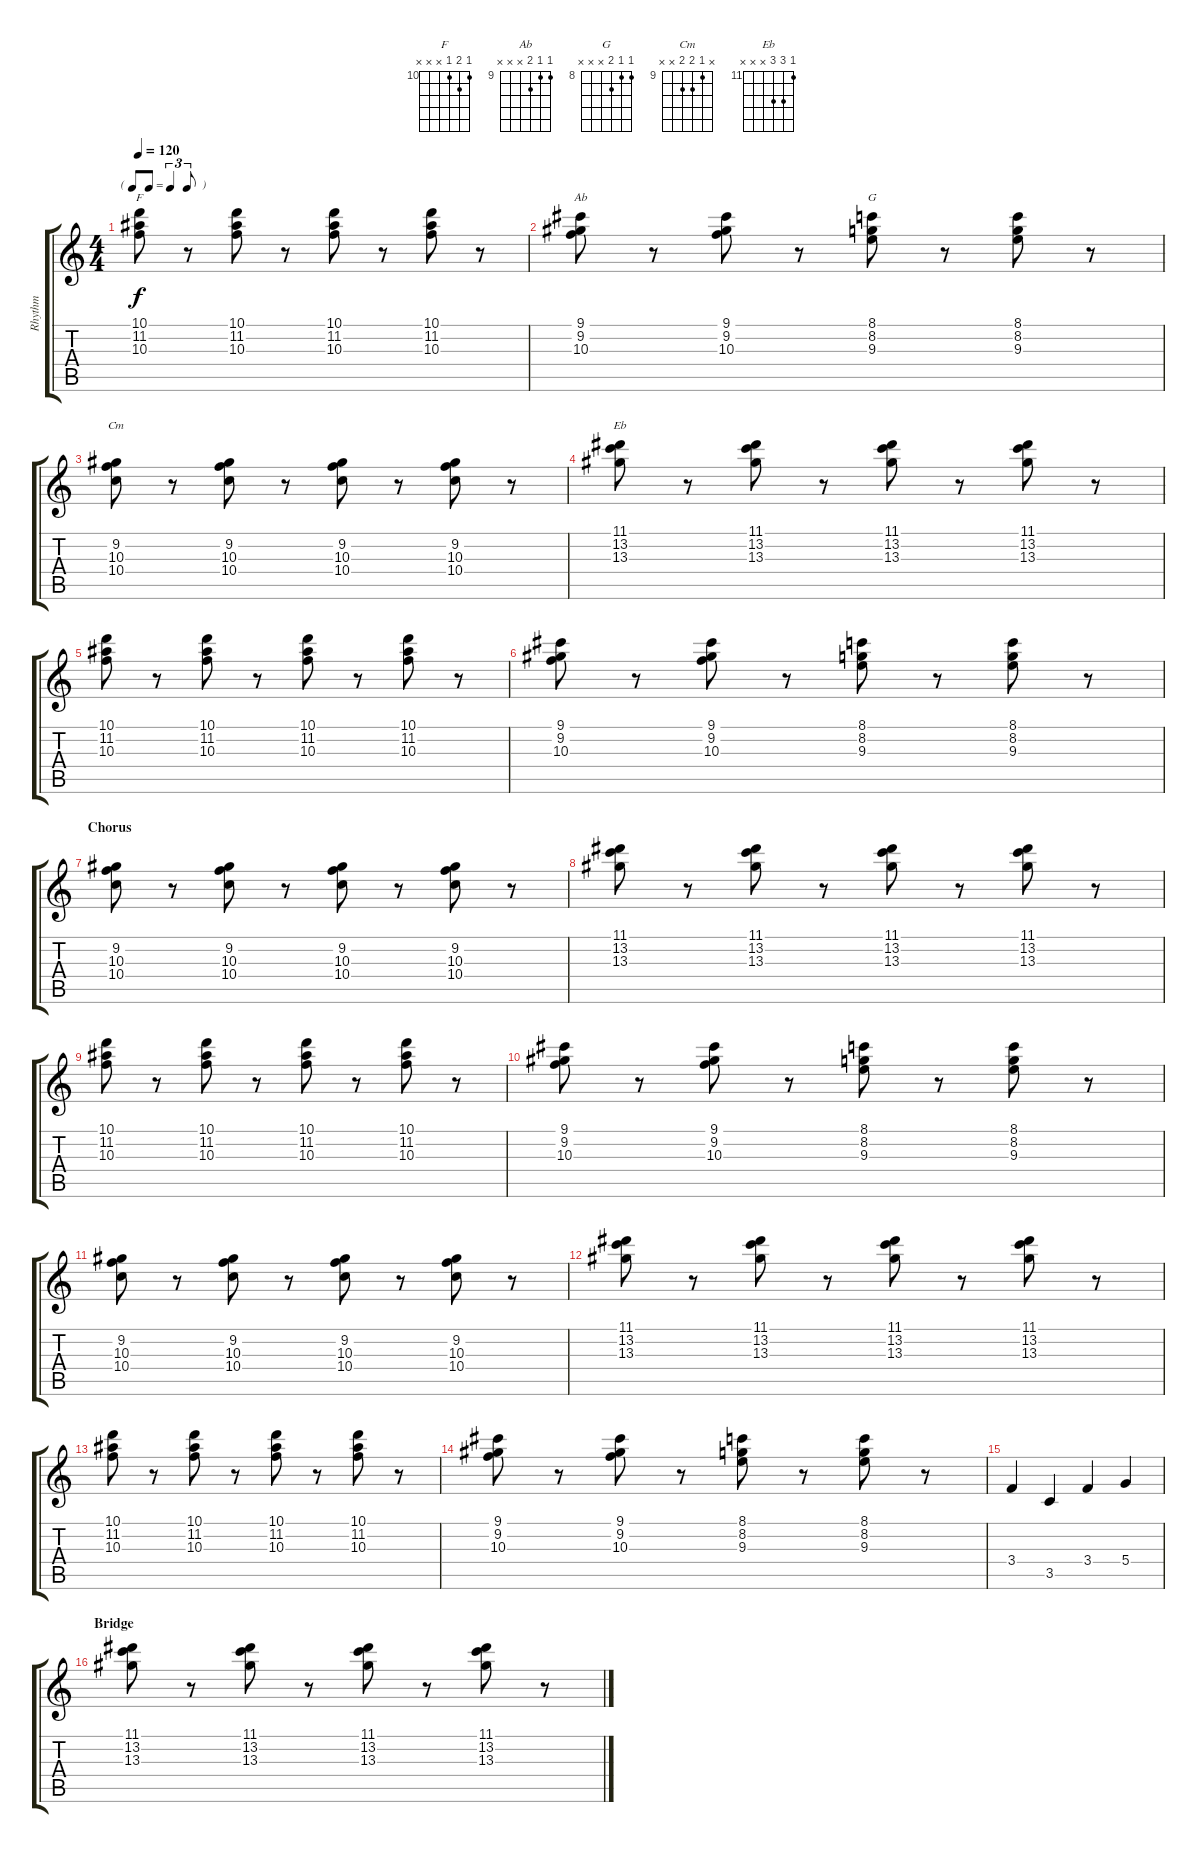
\track ("Rhythm" "Rhythm") {instrument electricguitarjazz}
\staff {score tabs}
\tuning (E4 B3 G3 D3 A2 E2) {hide}
\chord ("F" 10 11 10 x x x) {firstfret 10}
\chord ("Ab" 9 9 10 x x x) {firstfret 9}
\chord ("G" 8 8 9 x x x) {firstfret 8}
\chord ("Cm" x 9 10 10 x x) {firstfret 9}
\chord ("Eb" 11 13 13 x x x) {firstfret 11}
\ts (4 4)
\tf triplet8th
\tempo 120
\clef g2
\ks c
(10.1 11.2 10.3).8{ch "F" dy f} r.8 (10.1 11.2 10.3).8 r.8 (10.1 11.2 10.3).8 r.8 (10.1 11.2 10.3).8 r.8 |
(9.1 9.2 10.3).8{ch "Ab"} r.8 (9.1 9.2 10.3).8 r.8 (8.1 8.2 9.3).8{ch "G"} r.8 (8.1 8.2 9.3).8 r.8 |
(9.2 10.3 10.4).8{ch "Cm"} r.8 (9.2 10.3 10.4).8 r.8 (9.2 10.3 10.4).8 r.8 (9.2 10.3 10.4).8 r.8 |
(11.1 13.2 13.3).8{ch "Eb"} r.8 (11.1 13.2 13.3).8 r.8 (11.1 13.2 13.3).8 r.8 (11.1 13.2 13.3).8 r.8 |
(10.1 11.2 10.3).8 r.8 (10.1 11.2 10.3).8 r.8 (10.1 11.2 10.3).8 r.8 (10.1 11.2 10.3).8 r.8 |
(9.1 9.2 10.3).8 r.8 (9.1 9.2 10.3).8 r.8 (8.1 8.2 9.3).8 r.8 (8.1 8.2 9.3).8 r.8 |
\section ("" "Chorus")
(9.2 10.3 10.4).8 r.8 (9.2 10.3 10.4).8 r.8 (9.2 10.3 10.4).8 r.8 (9.2 10.3 10.4).8 r.8 |
(11.1 13.2 13.3).8 r.8 (11.1 13.2 13.3).8 r.8 (11.1 13.2 13.3).8 r.8 (11.1 13.2 13.3).8 r.8 |
(10.1 11.2 10.3).8 r.8 (10.1 11.2 10.3).8 r.8 (10.1 11.2 10.3).8 r.8 (10.1 11.2 10.3).8 r.8 |
(9.1 9.2 10.3).8 r.8 (9.1 9.2 10.3).8 r.8 (8.1 8.2 9.3).8 r.8 (8.1 8.2 9.3).8 r.8 |
(9.2 10.3 10.4).8 r.8 (9.2 10.3 10.4).8 r.8 (9.2 10.3 10.4).8 r.8 (9.2 10.3 10.4).8 r.8 |
(11.1 13.2 13.3).8 r.8 (11.1 13.2 13.3).8 r.8 (11.1 13.2 13.3).8 r.8 (11.1 13.2 13.3).8 r.8 |
(10.1 11.2 10.3).8 r.8 (10.1 11.2 10.3).8 r.8 (10.1 11.2 10.3).8 r.8 (10.1 11.2 10.3).8 r.8 |
(9.1 9.2 10.3).8 r.8 (9.1 9.2 10.3).8 r.8 (8.1 8.2 9.3).8 r.8 (8.1 8.2 9.3).8 r.8 |
3.4.4 3.5.4 3.4.4 5.4.4 |
\section ("" "Bridge")
(11.1 13.2 13.3).8 r.8 (11.1 13.2 13.3).8 r.8 (11.1 13.2 13.3).8 r.8 (11.1 13.2 13.3).8 r.8
